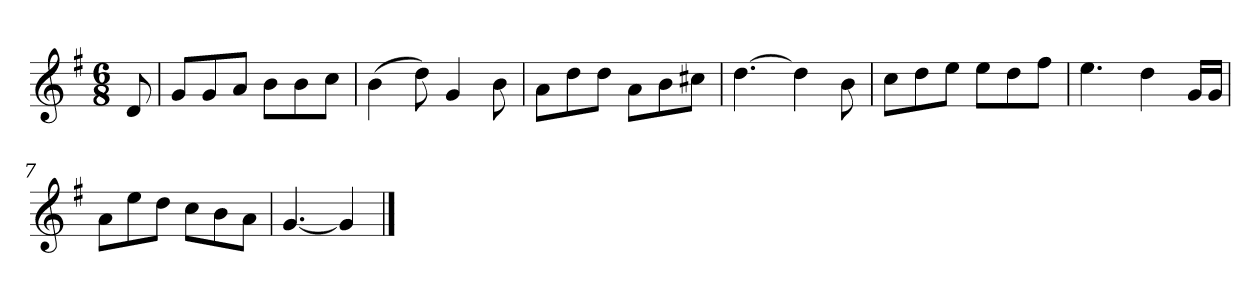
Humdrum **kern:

**kern
*part1
*staff1
*k[f#]
*M6/8
*MM120
=
8d
=1
8gL
8g
8aJ
8bL
8b
8ccJ
=2
(4b
8dd)
4g
8b
=3
8aL
8dd
8ddJ
8aL
8b
8cc#XJ
=4
[4.dd
4dd]
8b
=5
8ccL
8dd
8eeJ
8eeL
8dd
8ff#J
=6
4.ee
4dd
16gLL
16gJJ
=7
8aL
8ee
8ddJ
8ccL
8b
8aJ
=8
[4.g
4g]
==
*-
